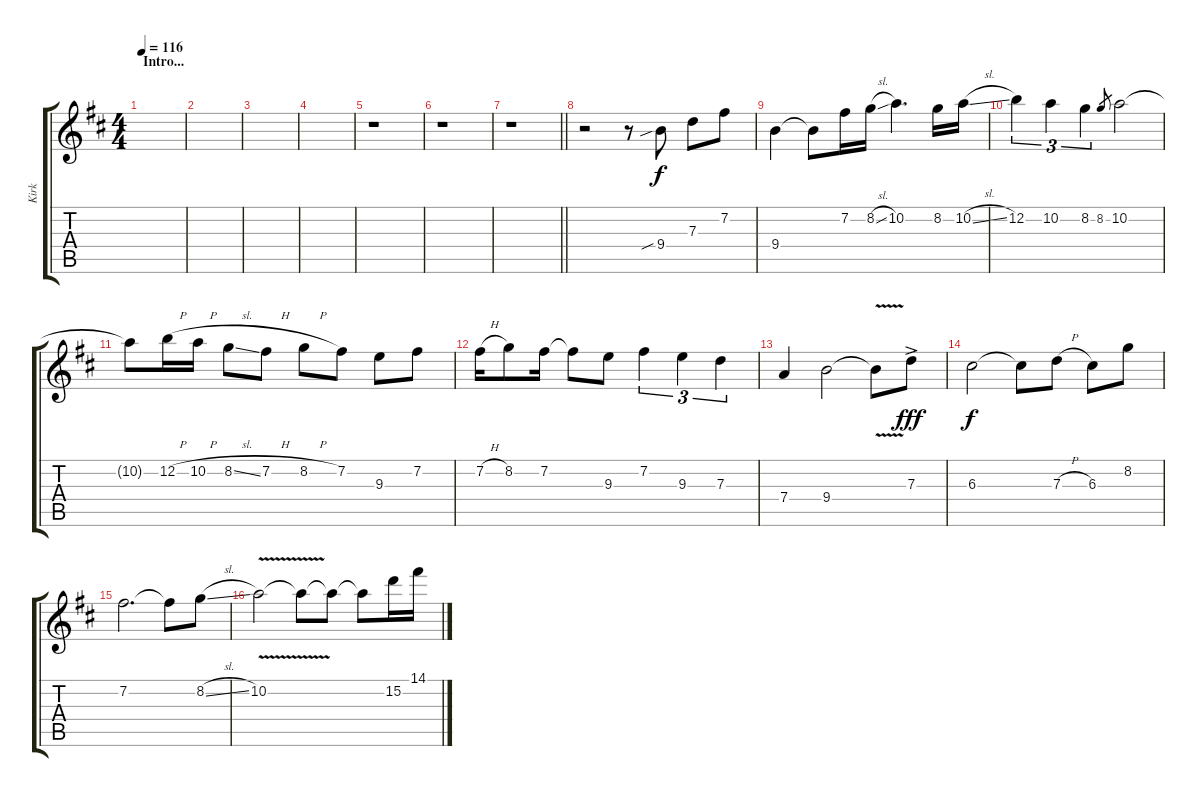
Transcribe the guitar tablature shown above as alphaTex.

\track ("Kirk" "Kirk") {instrument distortionguitar}
\staff {score tabs}
\tuning (E4 B3 G3 D3 A2 E2) {hide}
\ts (4 4)
\section ("" "Intro...")
\tempo 116
\tempo 100
\tempo 116
\clef g2
\ks bminor
|
|
|
|
r.1 |
r.1 |
\barLineRight lightlight
r.1 |
\section ("" "")
r.2 r.8 9.4{sib}.8 7.3.8 7.2.8 |
9.4.4 9.4{t}.8 7.2.16 8.2{sl}.16 10.2.4{d} 8.2.16 10.2{sl}.16 |
12.2.4{tu (3 2)} 10.2.4{tu (3 2)} 8.2.4{tu (3 2)} 8.2.8{gr} 10.2.2 |
10.2{t}.8 12.2{h}.16 10.2{h}.16 8.2{sl}.8 7.2{h}.8 8.2{h}.8 7.2.8 9.3.8 7.2.8 |
7.2{h}.16 8.2.8 7.2.16 7.2{t}.8 9.3.8 7.2.4{tu (3 2)} 9.3.4{tu (3 2)} 7.3.4{tu (3 2)} |
7.4.4 9.4.2 9.4{v t}.8 7.3{ac}.8{dy fff} |
6.3.2{dy f} 6.3{t}.8 7.3{h}.8 6.3.8 8.2.8 |
7.2.2{d} 7.2{t}.8 8.2{sl}.8 |
10.2{v}.2 10.2{t}.8 10.2{t}.8 10.2{t}.8 15.2.16 14.1.16
